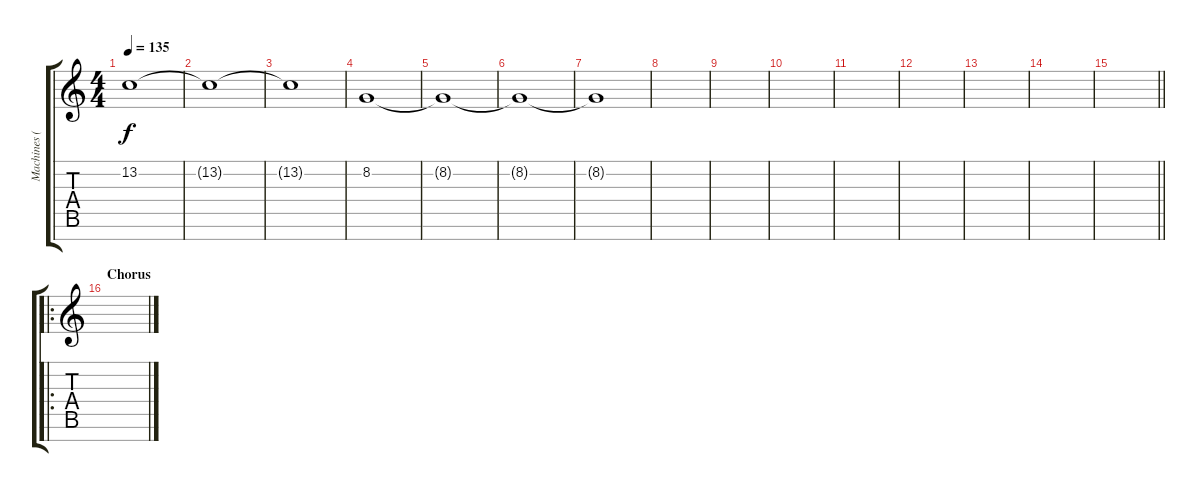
\track ("Machines (Shawter)" "Machines (") {instrument fx4atmosphere}
\staff {score tabs}
\tuning (E4 B3 G3 D3 A2 E2 B1) {hide}
\ts (4 4)
\tempo 135
\clef g2
\ks c
13.2{t}.1{dy f} |
13.2{t}.1{volume 0} |
13.2{t}.1 |
8.2.1{volume 13} |
8.2{t}.1{volume 0} |
8.2{t}.1 |
8.2{t}.1 |
|
|
|
|
|
|
|
\barLineRight lightlight
|
\ro
\section ("" "Chorus")
